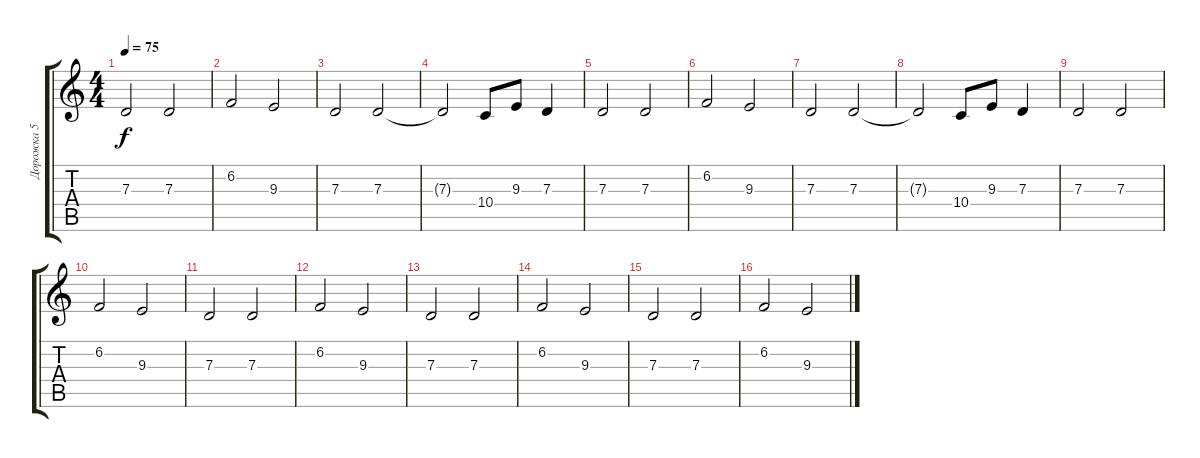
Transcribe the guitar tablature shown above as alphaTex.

\track ("Дорожка 5" "Дорожка 5") {instrument koto}
\staff {score tabs}
\tuning (E4 B3 G3 D3 A2 E2) {hide}
\ts (4 4)
\tempo 75
\clef g2
\ks c
7.3.2{dy f} 7.3.2 |
6.2.2 9.3.2 |
7.3.2 7.3.2 |
7.3{t}.2 10.4.8 9.3.8 7.3.4 |
7.3.2 7.3.2 |
6.2.2 9.3.2 |
7.3.2 7.3.2 |
7.3{t}.2 10.4.8 9.3.8 7.3.4 |
7.3.2 7.3.2 |
6.2.2 9.3.2 |
7.3.2 7.3.2 |
6.2.2 9.3.2 |
7.3.2 7.3.2 |
6.2.2 9.3.2 |
7.3.2 7.3.2 |
6.2.2 9.3.2
